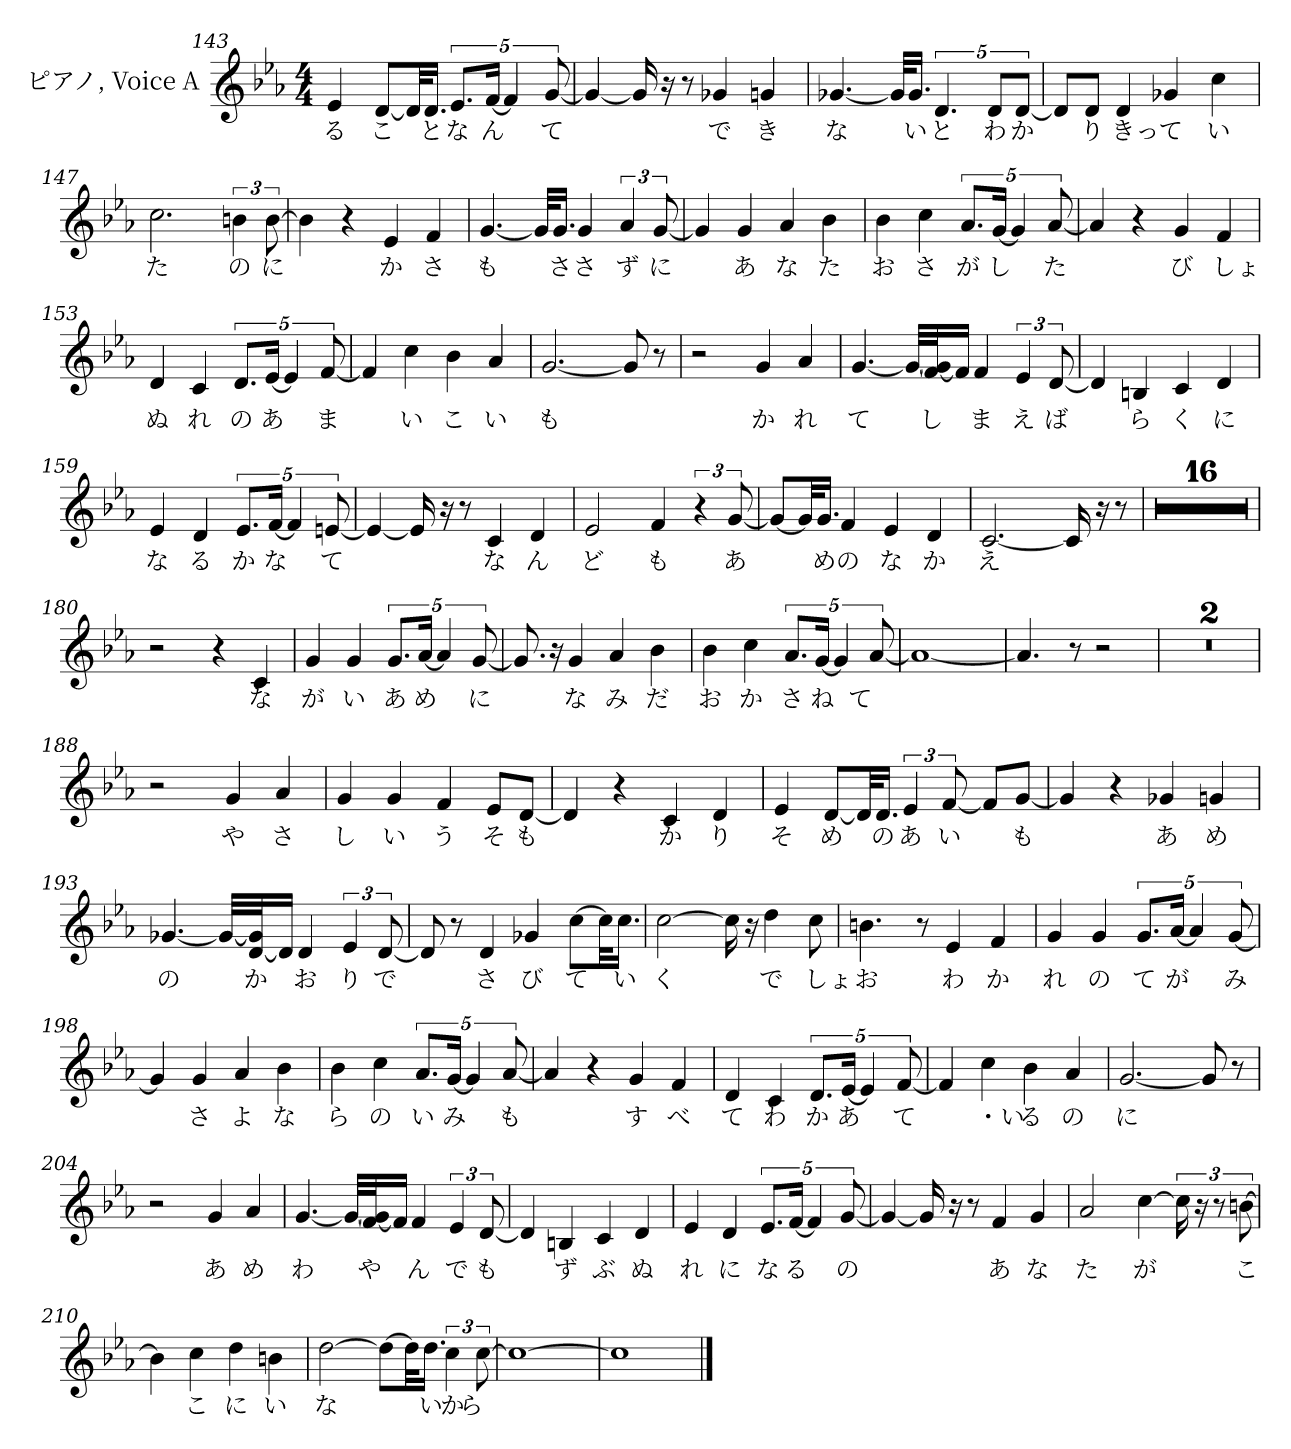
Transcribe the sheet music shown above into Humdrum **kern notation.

**kern	**text
*part1	*part1
*staff1	*staff1
*I"ピアノ, Voice A	*
!!LO:LB:g=z
*clefG2	*
*k[b-e-a-]	*
*M4/4	*
=143	=143
!	!LO:LY:b
4e-/	る
!	!LO:LY:b
[8d/L	こ
32d/KL]	.
!	!LO:LY:b
16.d/JJ	と
!	!LO:LY:b
10.e-/L	な
!	!LO:LY:b
[20f/Jk	ん
5f/]	.
!	!LO:LY:b
[10g/	て
=144	=144
4g/_	.
16g/]	.
16r	.
8r	.
!	!LO:LY:b
4g-X/	で
!	!LO:LY:b
4gn/	き
=145	=145
!	!LO:LY:b
[4.g-X/	な
32g-/KLL]	.
!	!LO:LY:b
16.g-/JJ	い
!	!LO:LY:b
5.d/	と
!	!LO:LY:b
10d/L	わ
!	!LO:LY:b
[10d/J	か
=146	=146
8d/L]	.
!	!LO:LY:b
8d/J	り
!	!LO:LY:b
4d/	きっ
!	!LO:LY:b
4g-X/	て
!	!LO:LY:b
4cc\	い
=147	=147
!	!LO:LY:b
2.cc\	た
!	!LO:LY:b
6bn\	の
!	!LO:LY:b
[12b\	に
!!LO:LB:g=z
=148	=148
4b\]	.
4r	.
!	!LO:LY:b
4e-/	か
!	!LO:LY:b
4f/	さ
=149	=149
!	!LO:LY:b
[4.g/	も
32g/KLL]	.
!	!LO:LY:b
16.g/JJ	さ
!	!LO:LY:b
4g/	さ
!	!LO:LY:b
6a-/	ず
!	!LO:LY:b
[12g/	に
=150	=150
4g/]	.
!	!LO:LY:b
4g/	あ
!	!LO:LY:b
4a-/	な
!	!LO:LY:b
4b-\	た
=151	=151
!	!LO:LY:b
4b-\	お
!	!LO:LY:b
4cc\	さ
!	!LO:LY:b
10.a-/L	が
!	!LO:LY:b
[20g/Jk	し
5g/]	.
!	!LO:LY:b
[10a-/	た
=152	=152
4a-/]	.
4r	.
!	!LO:LY:b
4g/	び
!	!LO:LY:b
4f/	しょ
=153	=153
!	!LO:LY:b
4d/	ぬ
!	!LO:LY:b
4c/	れ
!	!LO:LY:b
10.d/L	の
!	!LO:LY:b
[20e-/Jk	あ
5e-/]	.
!	!LO:LY:b
[10f/	ま
!!LO:LB:g=z
=154	=154
4f/]	.
!	!LO:LY:b
4cc\	い
!	!LO:LY:b
4b-\	こ
!	!LO:LY:b
4a-/	い
=155	=155
!	!LO:LY:b
[2.g/	も
8g/]	.
8r	.
=156	=156
2r	.
!	!LO:LY:b
4g/	か
!	!LO:LY:b
4a-/	れ
=157	=157
!	!LO:LY:b
[4.g/	て
32g/LLL_	.
!	!LO:LY:b
[32f/ 32g/]J	し
16f/JJ]	.
!	!LO:LY:b
4f/	ま
!	!LO:LY:b
6e-/	え
!	!LO:LY:b
[12d/	ば
=158	=158
4d/]	.
!	!LO:LY:b
4Bn/	ら
!	!LO:LY:b
4c/	く
!	!LO:LY:b
4d/	に
=159	=159
!	!LO:LY:b
4e-/	な
!	!LO:LY:b
4d/	る
!	!LO:LY:b
10.e-/L	か
!	!LO:LY:b
[20f/Jk	な
5f/]	.
!	!LO:LY:b
[10en/	て
!!LO:PB:g=z
=160	=160
4e/_	.
16e/]	.
16r	.
8r	.
!	!LO:LY:b
4c/	な
!	!LO:LY:b
4d/	ん
=161	=161
!	!LO:LY:b
2e-/	ど
!	!LO:LY:b
4f/	も
6r	.
!	!LO:LY:b
[12g/	あ
=162	=162
8g/L_	.
32g/KL]	.
!	!LO:LY:b
16.g/JJ	め
!	!LO:LY:b
4f/	の
!	!LO:LY:b
4e-/	な
!	!LO:LY:b
4d/	か
=163	=163
!	!LO:LY:b
[2.c/	え
16c/]	.
16r	.
8r	.
=164	=164
1r	.
=165	=165
1r	.
=166	=166
1r	.
=167	=167
1r	.
=168	=168
1r	.
=169	=169
1r	.
!!LO:LB:g=z
=170	=170
1r	.
=171	=171
1r	.
=172	=172
1r	.
=173	=173
1r	.
=174	=174
1r	.
=175	=175
1r	.
=176	=176
1r	.
=177	=177
1r	.
=178	=178
1r	.
=179	=179
1r	.
=180	=180
2r	.
4r	.
!	!LO:LY:b
4c/	な
=181	=181
!	!LO:LY:b
4g/	が
!	!LO:LY:b
4g/	い
!	!LO:LY:b
10.g/L	あ
!	!LO:LY:b
[20a-/Jk	め
5a-/]	.
!	!LO:LY:b
[10g/	に
!!LO:LB:g=z
=182	=182
8.g/]	.
16r	.
!	!LO:LY:b
4g/	な
!	!LO:LY:b
4a-/	み
!	!LO:LY:b
4b-\	だ
=183	=183
!	!LO:LY:b
4b-\	お
!	!LO:LY:b
4cc\	か
!	!LO:LY:b
10.a-/L	さ
!	!LO:LY:b
[20g/Jk	ね
5g/]	.
!	!LO:LY:b
[10a-/	て
=184	=184
1a-_	.
=185	=185
4.a-/]	.
8r	.
2r	.
=186	=186
1r	.
=187	=187
1r	.
=188	=188
2r	.
!	!LO:LY:b
4g/	や
!	!LO:LY:b
4a-/	さ
=189	=189
!	!LO:LY:b
4g/	し
!	!LO:LY:b
4g/	い
!	!LO:LY:b
4f/	う
!	!LO:LY:b
8e-/L	そ
!	!LO:LY:b
[8d/J	も
=190	=190
4d/]	.
4r	.
!	!LO:LY:b
4c/	か
!	!LO:LY:b
4d/	り
!!LO:LB:g=z
=191	=191
!	!LO:LY:b
4e-/	そ
!	!LO:LY:b
[8d/L	め
32d/KL]	.
!	!LO:LY:b
16.d/JJ	の
!	!LO:LY:b
6e-/	あ
!	!LO:LY:b
[12f/	い
8f/L]	.
!	!LO:LY:b
[8g/J	も
=192	=192
4g/]	.
4r	.
!	!LO:LY:b
4g-X/	あ
!	!LO:LY:b
4gn/	め
=193	=193
!	!LO:LY:b
[4.g-X/	の
32g-/LLL_	.
!	!LO:LY:b
[32d/ 32g-/]J	か
16d/JJ]	.
!	!LO:LY:b
4d/	お
!	!LO:LY:b
6e-/	り
!	!LO:LY:b
[12d/	で
=194	=194
8d/]	.
8r	.
!	!LO:LY:b
4d/	さ
!	!LO:LY:b
4g-X/	び
!	!LO:LY:b
[8cc\L	て
32cc\KL]	.
!	!LO:LY:b
16.cc\JJ	い
=195	=195
!	!LO:LY:b
[2cc\	く
16cc\]	.
16r	.
!	!LO:LY:b
4dd\	で
!	!LO:LY:b
8cc\	しょ
!!LO:LB:g=z
=196	=196
!	!LO:LY:b
4.bn\	お
8r	.
!	!LO:LY:b
4e-/	わ
!	!LO:LY:b
4f/	か
=197	=197
!	!LO:LY:b
4g/	れ
!	!LO:LY:b
4g/	の
!	!LO:LY:b
10.g/L	て
!	!LO:LY:b
[20a-/Jk	が
5a-/]	.
!	!LO:LY:b
[10g/	み
=198	=198
4g/]	.
!	!LO:LY:b
4g/	さ
!	!LO:LY:b
4a-/	よ
!	!LO:LY:b
4b-\	な
=199	=199
!	!LO:LY:b
4b-\	ら
!	!LO:LY:b
4cc\	の
!	!LO:LY:b
10.a-/L	い
!	!LO:LY:b
[20g/Jk	み
5g/]	.
!	!LO:LY:b
[10a-/	も
=200	=200
4a-/]	.
4r	.
!	!LO:LY:b
4g/	す
!	!LO:LY:b
4f/	べ
=201	=201
!	!LO:LY:b
4d/	て
!	!LO:LY:b
4c/	わ
!	!LO:LY:b
10.d/L	か
!	!LO:LY:b
[20e-/Jk	あ
5e-/]	.
!	!LO:LY:b
[10f/	て
!!LO:LB:g=z
=202	=202
4f/]	.
!	!LO:LY:b
4cc\	・い
!	!LO:LY:b
4b-\	る
!	!LO:LY:b
4a-/	の
=203	=203
!	!LO:LY:b
[2.g/	に
8g/]	.
8r	.
=204	=204
2r	.
!	!LO:LY:b
4g/	あ
!	!LO:LY:b
4a-/	め
=205	=205
!	!LO:LY:b
[4.g/	わ
32g/LLL_	.
!	!LO:LY:b
[32f/ 32g/]J	や
16f/JJ]	.
!	!LO:LY:b
4f/	ん
!	!LO:LY:b
6e-/	で
!	!LO:LY:b
[12d/	も
=206	=206
4d/]	.
!	!LO:LY:b
4Bn/	ず
!	!LO:LY:b
4c/	ぶ
!	!LO:LY:b
4d/	ぬ
=207	=207
!	!LO:LY:b
4e-/	れ
!	!LO:LY:b
4d/	に
!	!LO:LY:b
10.e-/L	な
!	!LO:LY:b
[20f/Jk	る
5f/]	.
!	!LO:LY:b
[10g/	の
!!LO:LB:g=z
=208	=208
4g/_	.
16g/]	.
16r	.
8r	.
!	!LO:LY:b
4f/	あ
!	!LO:LY:b
4g/	な
=209	=209
!	!LO:LY:b
2a-/	た
!	!LO:LY:b
[4cc\	が
24cc\]	.
24r	.
12r	.
!	!LO:LY:b
[12bn\	こ
=210	=210
4b\]	.
!	!LO:LY:b
4cc\	こ
!	!LO:LY:b
4dd\	に
!	!LO:LY:b
4bn\	い
=211	=211
!	!LO:LY:b
[2dd\	な
8dd\L_	.
32dd\KL]	.
!	!LO:LY:b
16.dd\JJ	い
!	!LO:LY:b
6cc\	か
!	!LO:LY:b
[12cc\	ら
=212	=212
1cc_	.
=213	=213
1cc]	.
==	==
*-	*-
